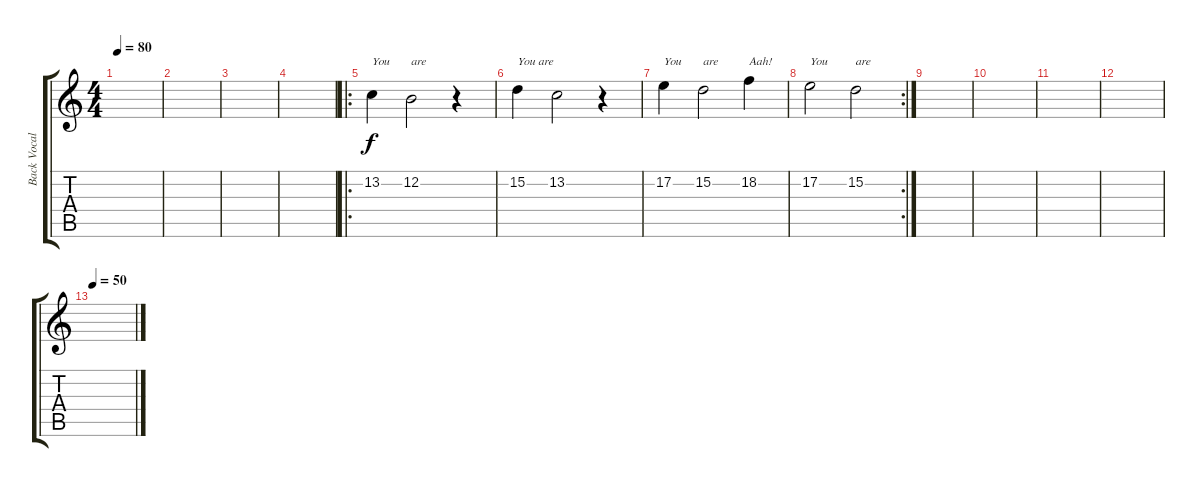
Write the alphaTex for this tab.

\track ("Back Vocal" "Back Vocal") {instrument choiraahs}
\staff {score tabs}
\tuning (E4 B3 G3 D3 A2 E2) {hide}
\ts (4 4)
\tempo 80
\clef g2
\ks c
|
|
|
|
\ro
13.2.4{txt "You"} 12.2.2{txt "are"} r.4 |
15.2.4{txt "You are"} 13.2.2 r.4 |
17.2.4{txt "You"} 15.2.2{txt "are"} 18.2.4{txt "Aah!"} |
\rc 2
17.2.2{txt "You"} 15.2.2{txt "are"} |
|
|
|
|
\tempo 50
